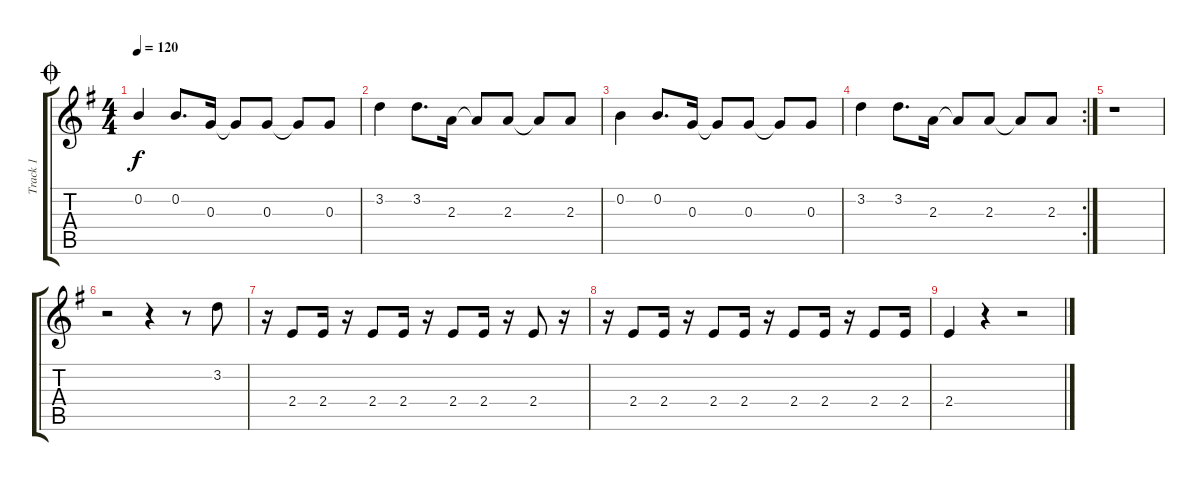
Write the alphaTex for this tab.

\track ("Track 1" "Track 1") {instrument acousticguitarsteel}
\staff {score tabs}
\tuning (E4 B3 G3 D3 A2 E2) {hide}
\ts (4 4)
\jump coda
\tempo 120
\clef g2
\ks g
0.2.4{dy f beam Up} 0.2.8{d} 0.3.16 0.3{t}.8 0.3.8 0.3{t}.8 0.3.8 |
3.2.4 3.2.8{d} 2.3.16 2.3{t}.8 2.3.8 2.3{t}.8 2.3.8 |
0.2.4 0.2.8{d} 0.3.16 0.3{t}.8 0.3.8 0.3{t}.8 0.3.8 |
\rc 2
3.2.4 3.2.8{d} 2.3.16 2.3{t}.8 2.3.8 2.3{t}.8 2.3.8 |
r.1 |
r.2 r.4 r.8 3.2.8 |
r.16 2.4.8 2.4.16 r.16 2.4.8 2.4.16 r.16 2.4.8 2.4.16 r.16 2.4.8 r.16 |
r.16 2.4.8 2.4.16 r.16 2.4.8 2.4.16 r.16 2.4.8 2.4.16 r.16 2.4.8 2.4.16 |
2.4.4 r.4 r.2
